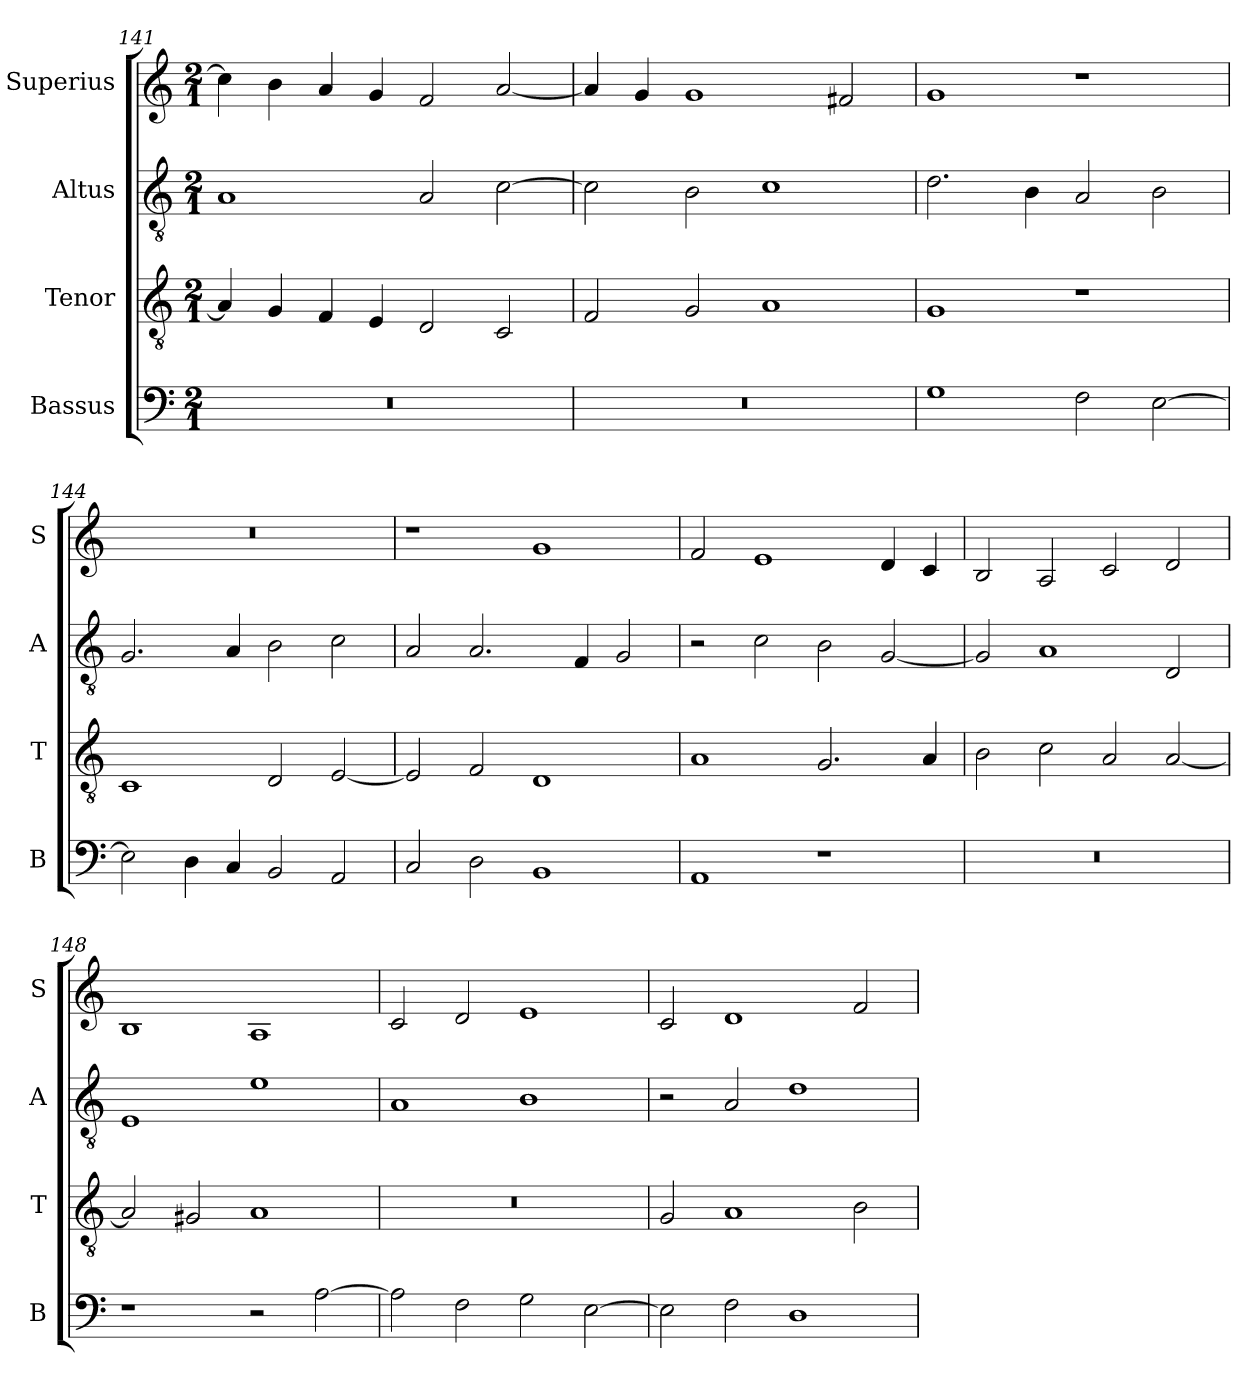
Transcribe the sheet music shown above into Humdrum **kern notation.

**kern	**kern	**kern	**kern
*part4	*part3	*part2	*part1
*staff4	*staff3	*staff2	*staff1
*I"Bassus	*I"Tenor	*I"Altus	*I"Superius
*I'B	*I'T	*I'A	*I'S
*clefF4	*clefGv2	*clefGv2	*clefG2
*k[]	*k[]	*k[]	*k[]
*M2/1	*M2/1	*M2/1	*M2/1
=141	=141	=141	=141
0r	4A/]	1A	4cc\]
.	4G/	.	4b\
.	4F/	.	4a/
.	4E/	.	4g/
.	2D/	2A/	2f/
.	2C/	[2c\	[2a/
=142	=142	=142	=142
0r	2F/	2c\]	4a/]
.	.	.	4g/
.	2G/	2B\	1g
.	1A	1c	.
.	.	.	2f#X/
=143	=143	=143	=143
1G	1G	2.d\	1g
.	.	4B\	.
2F\	1r	2A/	1r
[2E\	.	2B\	.
=144	=144	=144	=144
2E\]	1C	2.G/	0r
4D\	.	.	.
4C/	.	4A/	.
2BB/	2D/	2B\	.
2AA/	[2E/	2c\	.
=145	=145	=145	=145
2C/	2E/]	2A/	1r
2D\	2F/	2.A/	.
1BB	1D	.	1g
.	.	4F/	.
.	.	2G/	.
=146	=146	=146	=146
1AA	1A	2r	2f/
.	.	2c\	1e
1r	2.G/	2B\	.
.	.	[2G/	4d/
.	4A/	.	4c/
=147	=147	=147	=147
0r	2B\	2G/]	2B/
.	2c\	1A	2A/
.	2A/	.	2c/
.	[2A/	2D/	2d/
=148	=148	=148	=148
1r	2A/]	1E	1B
.	2G#X/	.	.
2r	1A	1e	1A
[2A\	.	.	.
=149	=149	=149	=149
2A\]	0r	1A	2c/
2F\	.	.	2d/
2G\	.	1B	1e
[2E\	.	.	.
=150	=150	=150	=150
2E\]	2G/	2r	2c/
2F\	1A	2A/	1d
1D	.	1d	.
.	2B\	.	2f/
=	=	=	=
*-	*-	*-	*-
